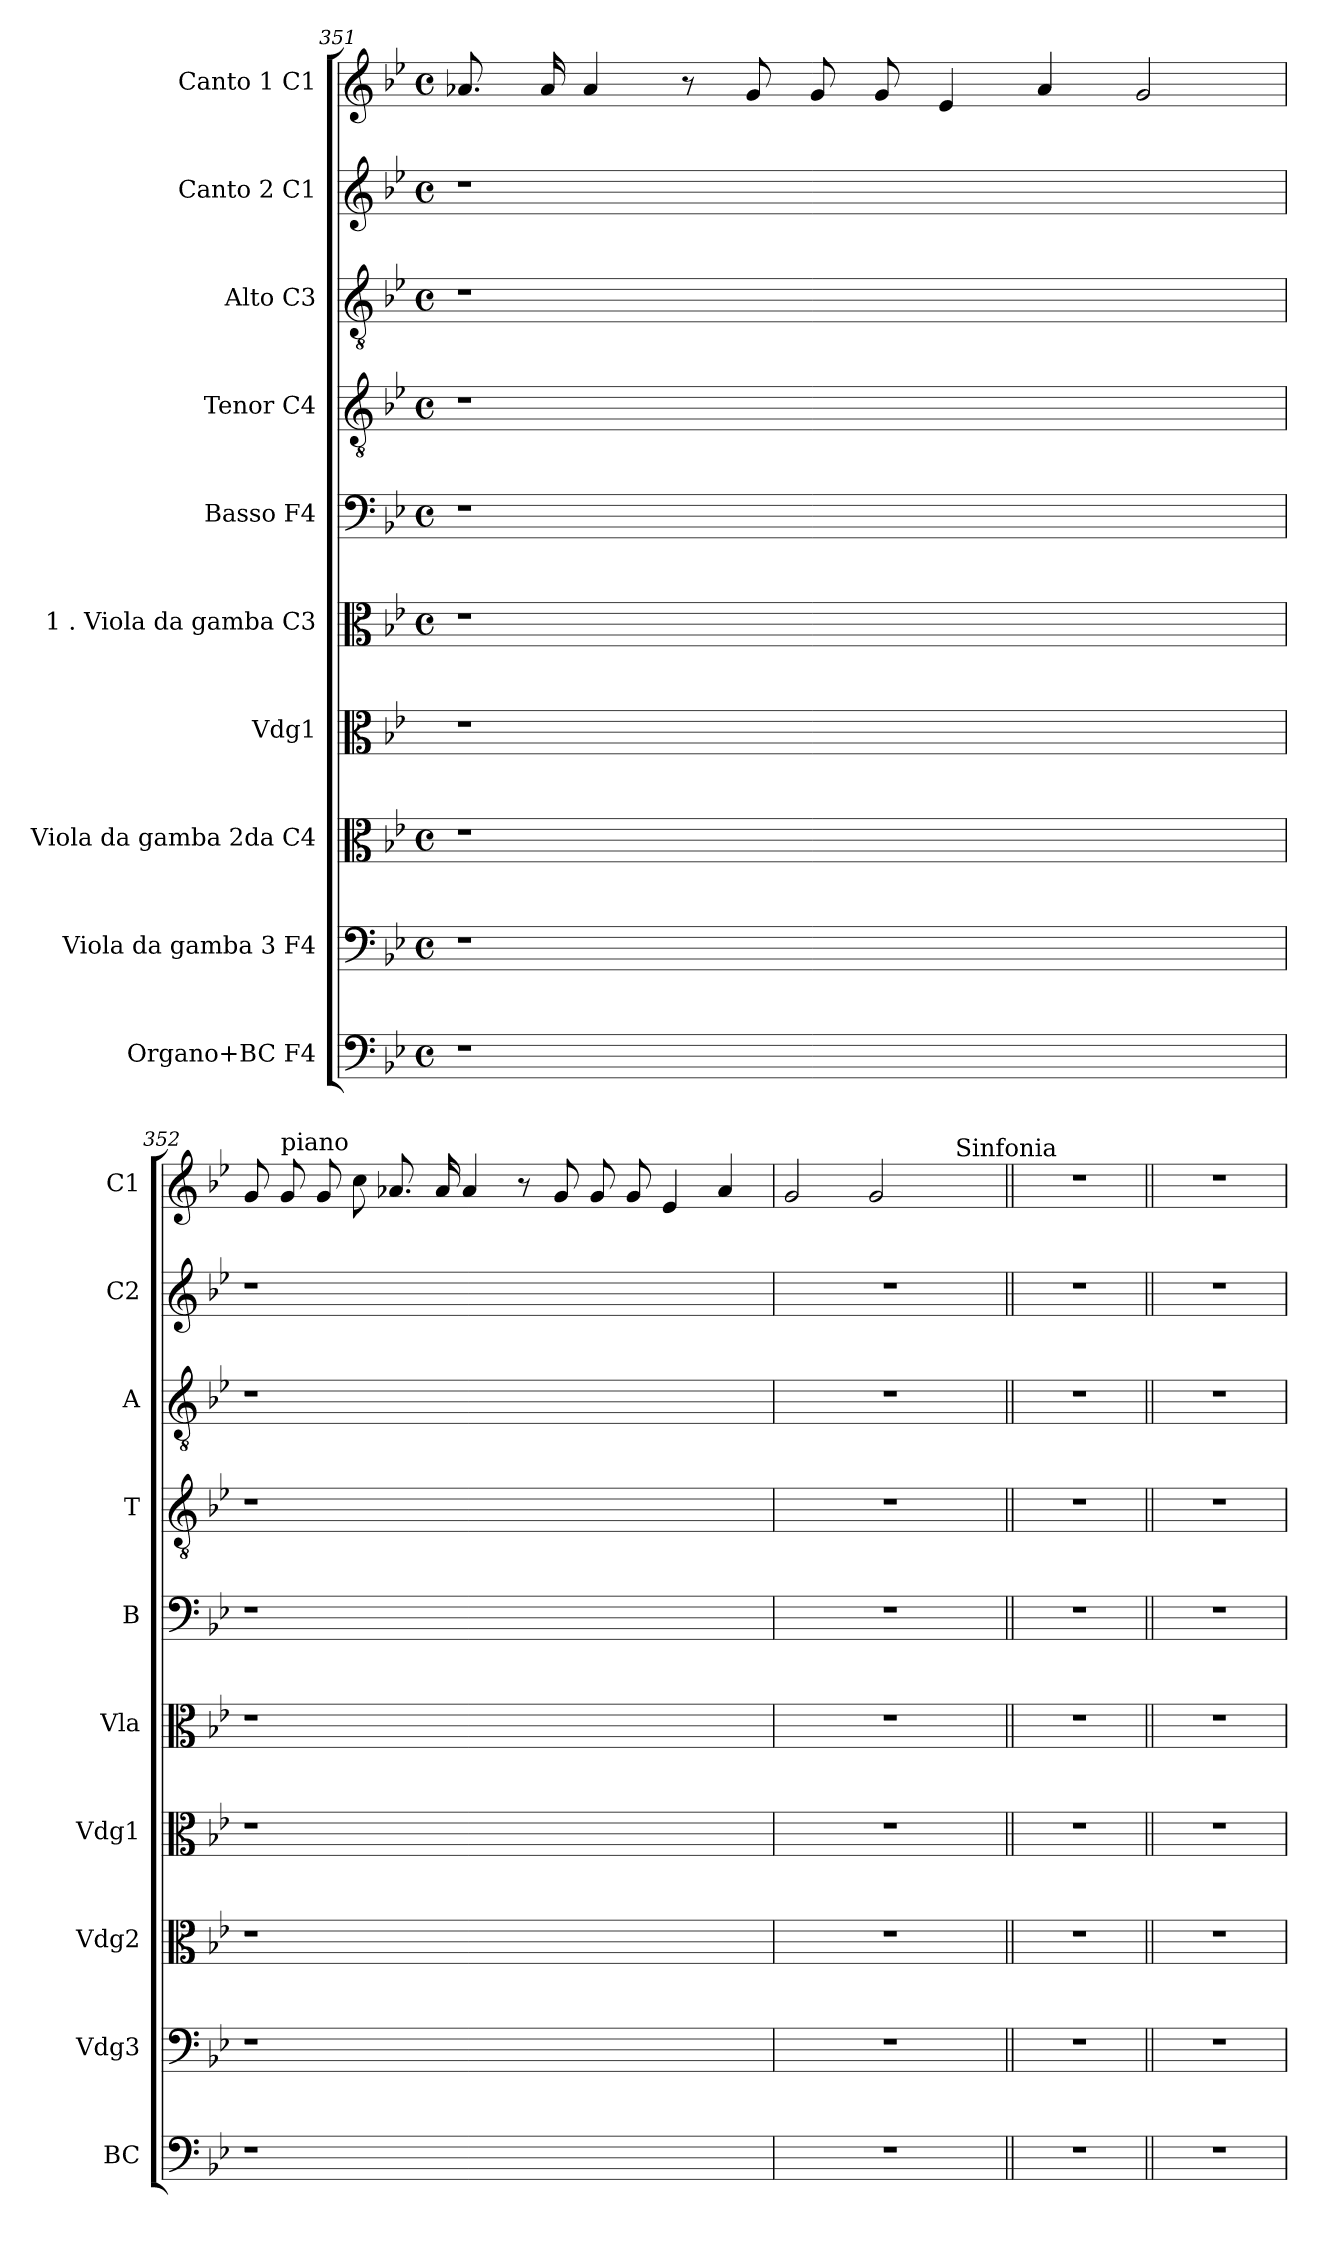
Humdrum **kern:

**kern	**kern	**kern	**kern	**kern	**kern	**kern	**kern	**kern	**kern
*part10	*part9	*part8	*part7	*part6	*part5	*part4	*part3	*part2	*part1
*staff10	*staff9	*staff8	*staff7	*staff6	*staff5	*staff4	*staff3	*staff2	*staff1
*I"Organo+BC F4	*I"Viola da gamba 3 F4	*I"Viola da gamba 2da C4	*I"Vdg1	*I"1 . Viola da gamba C3	*I"Basso F4	*I"Tenor C4	*I"Alto C3	*I"Canto 2 C1	*I"Canto 1 C1
*I'BC	*I'Vdg3	*I'Vdg2	*I'Vdg1	*I'Vla	*I'B	*I'T	*I'A	*I'C2	*I'C1
!!LO:LB:g=z
*clefF4	*clefF4	*clefC3	*clefC3	*clefC3	*clefF4	*clefGv2	*clefGv2	*clefG2	*clefG2
*k[b-e-]	*k[b-e-]	*k[b-e-]	*k[b-e-]	*k[b-e-]	*k[b-e-]	*k[b-e-]	*k[b-e-]	*k[b-e-]	*k[b-e-]
*B-:	*B-:	*B-:	*B-:	*B-:	*B-:	*B-:	*B-:	*B-:	*B-:
*M4/4	*M4/4	*M4/4	*	*M4/4	*M4/4	*M4/4	*M4/4	*M4/4	*M4/4
*met(c)	*met(c)	*met(c)	*	*met(c)	*met(c)	*met(c)	*met(c)	*met(c)	*met(c)
=351	=351	=351	=351	=351	=351	=351	=351	=351	=351
1r	1r	1r	1r	1r	1r	1r	1r	1r	8.a-X/
.	.	.	.	.	.	.	.	.	16a-/
.	.	.	.	.	.	.	.	.	4a-/
.	.	.	.	.	.	.	.	.	8r
.	.	.	.	.	.	.	.	.	8g/
.	.	.	.	.	.	.	.	.	8g/
.	.	.	.	.	.	.	.	.	8g/
1ryy	1ryy	1ryy	1ryy	1ryy	1ryy	1ryy	1ryy	1ryy	4e-/
.	.	.	.	.	.	.	.	.	4a-/
.	.	.	.	.	.	.	.	.	2g/
=352	=352	=352	=352	=352	=352	=352	=352	=352	=352
1r	1r	1r	1r	1r	1r	1r	1r	1r	8g/
!	!	!	!	!	!	!	!	!	!LO:TX:a:t=piano
.	.	.	.	.	.	.	.	.	8g/
.	.	.	.	.	.	.	.	.	8g/
.	.	.	.	.	.	.	.	.	8cc\
.	.	.	.	.	.	.	.	.	8.a-X/
.	.	.	.	.	.	.	.	.	16a-/
.	.	.	.	.	.	.	.	.	4a-/
1ryy	1ryy	1ryy	1ryy	1ryy	1ryy	1ryy	1ryy	1ryy	8r
.	.	.	.	.	.	.	.	.	8g/
.	.	.	.	.	.	.	.	.	8g/
.	.	.	.	.	.	.	.	.	8g/
.	.	.	.	.	.	.	.	.	4e-/
.	.	.	.	.	.	.	.	.	4a-/
!!LO:LB:g=z
=353	=353	=353	=353	=353	=353	=353	=353	=353	=353
*	*	*	*	*	*	*	*	*	*^
1r	1r	1r	1r	1r	1r	1r	1r	1r	2g/	2ryy
.	.	.	.	.	.	.	.	.	2g/	4ryy
.	.	.	.	.	.	.	.	.	.	16.ryy
!	!	!	!	!	!	!	!	!	!	!LO:TX:a:t=Sinfonia
.	.	.	.	.	.	.	.	.	.	8ryy
.	.	.	.	.	.	.	.	.	.	32ryy
*	*	*	*	*	*	*	*	*	*v	*v
=354||	=354||	=354||	=354||	=354||	=354||	=354||	=354||	=354||	=354||
1r	1r	1r	1r	1r	1r	1r	1r	1r	1r
=355||	=355||	=355||	=355||	=355||	=355||	=355||	=355||	=355||	=355||
1r	1r	1r	1r	1r	1r	1r	1r	1r	1r
=	=	=	=	=	=	=	=	=	=
*-	*-	*-	*-	*-	*-	*-	*-	*-	*-
